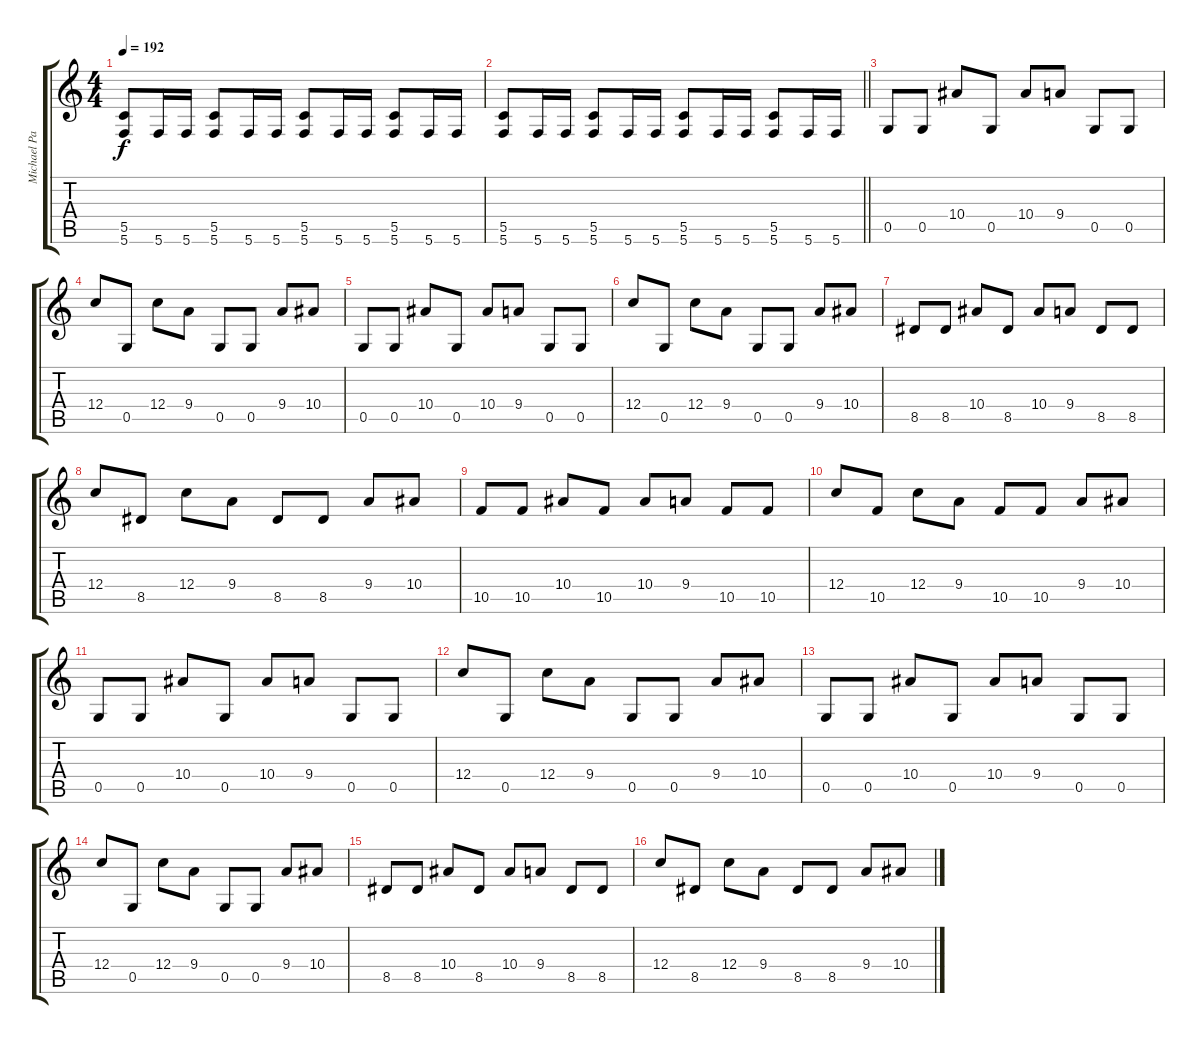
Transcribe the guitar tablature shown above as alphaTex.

\track ("Michael Padget" "Michael Pa") {instrument distortionguitar}
\staff {score tabs}
\tuning (C4 A3 F3 C3 G2 C2) {hide}
\ts (4 4)
\tempo 192
\clef g2
\ks c
(5.5 5.6).8{dy f} 5.6.16 5.6.16 (5.5 5.6).8 5.6.16 5.6.16 (5.5 5.6).8 5.6.16 5.6.16 (5.5 5.6).8 5.6.16 5.6.16 |
\barLineRight lightlight
(5.5 5.6).8 5.6.16 5.6.16 (5.5 5.6).8 5.6.16 5.6.16 (5.5 5.6).8 5.6.16 5.6.16 (5.5 5.6).8 5.6.16 5.6.16 |
0.5.8 0.5.8 10.4.8 0.5.8 10.4.8 9.4.8 0.5.8 0.5.8 |
12.4.8 0.5.8 12.4.8 9.4.8 0.5.8 0.5.8 9.4.8 10.4.8 |
0.5.8 0.5.8 10.4.8 0.5.8 10.4.8 9.4.8 0.5.8 0.5.8 |
12.4.8 0.5.8 12.4.8 9.4.8 0.5.8 0.5.8 9.4.8 10.4.8 |
8.5.8 8.5.8 10.4.8 8.5.8 10.4.8 9.4.8 8.5.8 8.5.8 |
12.4.8 8.5.8 12.4.8 9.4.8 8.5.8 8.5.8 9.4.8 10.4.8 |
10.5.8 10.5.8 10.4.8 10.5.8 10.4.8 9.4.8 10.5.8 10.5.8 |
12.4.8 10.5.8 12.4.8 9.4.8 10.5.8 10.5.8 9.4.8 10.4.8 |
0.5.8 0.5.8 10.4.8 0.5.8 10.4.8 9.4.8 0.5.8 0.5.8 |
12.4.8 0.5.8 12.4.8 9.4.8 0.5.8 0.5.8 9.4.8 10.4.8 |
0.5.8 0.5.8 10.4.8 0.5.8 10.4.8 9.4.8 0.5.8 0.5.8 |
12.4.8 0.5.8 12.4.8 9.4.8 0.5.8 0.5.8 9.4.8 10.4.8 |
8.5.8 8.5.8 10.4.8 8.5.8 10.4.8 9.4.8 8.5.8 8.5.8 |
12.4.8 8.5.8 12.4.8 9.4.8 8.5.8 8.5.8 9.4.8 10.4.8
